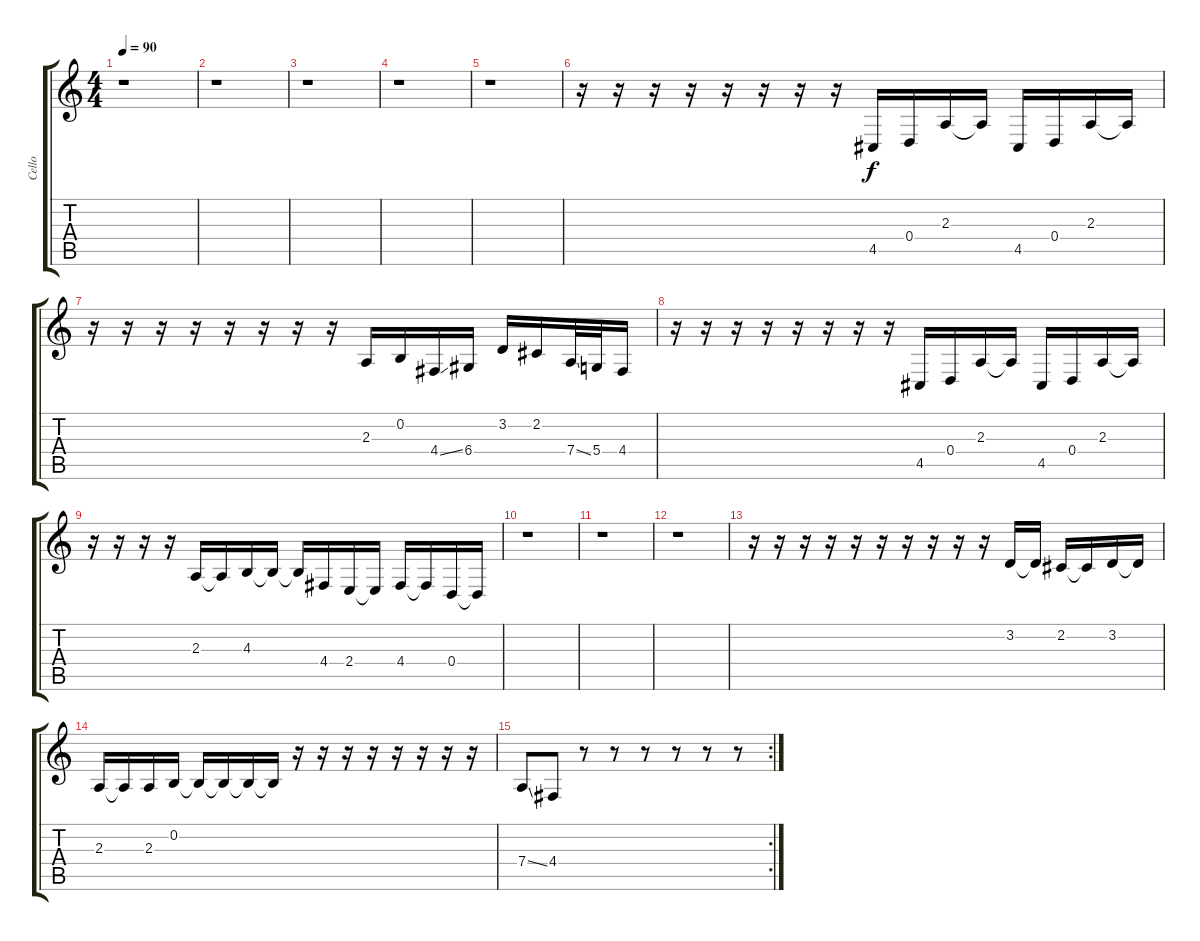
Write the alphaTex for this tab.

\track ("Cello" "Cello") {instrument cello}
\staff {score tabs}
\tuning (E4 B3 G3 D3 A2 E2) {hide}
\ts (4 4)
\tempo 90
\clef g2
\ks c
r.1{dy f} |
r.1 |
r.1 |
r.1 |
r.1 |
r.16 r.16 r.16 r.16 r.16 r.16 r.16 r.16 4.5.16 0.4.16 2.3.16 2.3{t}.16 4.5.16 0.4.16 2.3.16 2.3{t}.16 |
r.16 r.16 r.16 r.16 r.16 r.16 r.16 r.16 2.3.16 0.2.16 4.4{ss}.16 6.4.16 3.2.16 2.2.16 7.4{ss}.32 5.4.32 4.4.16 |
r.16 r.16 r.16 r.16 r.16 r.16 r.16 r.16 4.5.16 0.4.16 2.3.16 2.3{t}.16 4.5.16 0.4.16 2.3.16 2.3{t}.16 |
r.16 r.16 r.16 r.16 2.3.16 2.3{t}.16 4.3.16 4.3{t}.16 4.3{t}.16 4.4.16 2.4.16 2.4{t}.16 4.4.16 4.4{t}.16 0.4.16 0.4{t}.16 |
r.1 |
r.1 |
r.1 |
r.16 r.16 r.16 r.16 r.16 r.16 r.16 r.16 r.16 r.16 3.2.16 3.2{t}.16 2.2.16 2.2{t}.16 3.2.16 3.2{t}.16 |
2.3.16 2.3{t}.16 2.3.16 0.2.16 0.2{t}.16 0.2{t}.16 0.2{t}.16 0.2{t}.16 r.16 r.16 r.16 r.16 r.16 r.16 r.16 r.16 |
\rc 2
7.4{ss}.8 4.4.8 r.8 r.8 r.8 r.8 r.8 r.8
